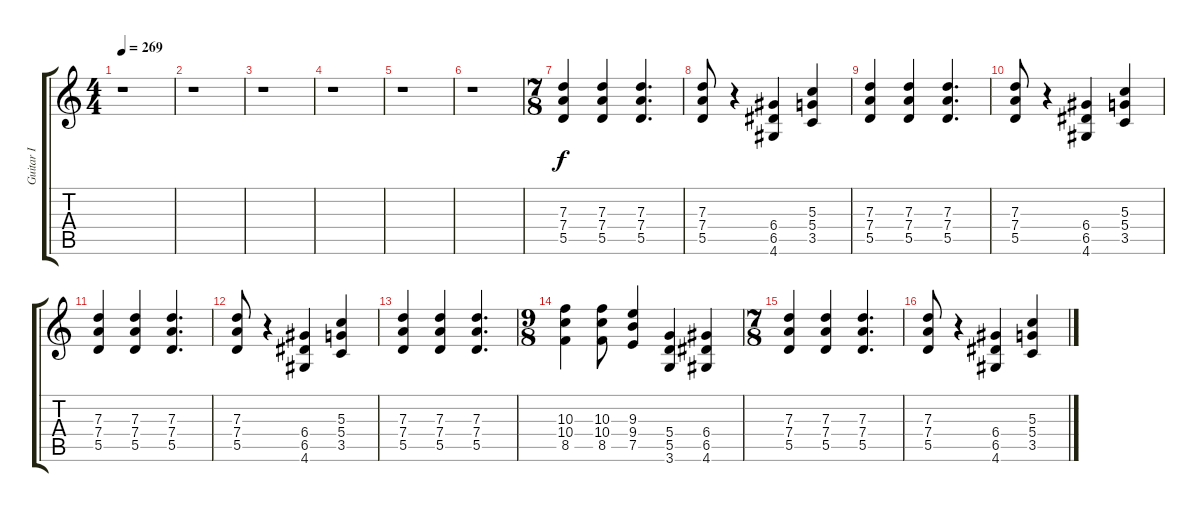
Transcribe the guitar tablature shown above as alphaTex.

\track ("Guitar I" "Guitar I") {instrument distortionguitar}
\staff {score tabs}
\tuning (E4 B3 G3 D3 A2 E2) {hide}
\ts (4 4)
\tempo 269
\clef g2
\ks c
r.1{dy f} |
r.1 |
r.1 |
r.1 |
r.1 |
r.1 |
\ts (7 8)
(7.3 7.4 5.5).4 (7.3 7.4 5.5).4 (7.3 7.4 5.5).4{d} |
(7.3 7.4 5.5).8 r.4 (6.4 6.5 4.6).4 (5.3 5.4 3.5).4 |
(7.3 7.4 5.5).4 (7.3 7.4 5.5).4 (7.3 7.4 5.5).4{d} |
(7.3 7.4 5.5).8 r.4 (6.4 6.5 4.6).4 (5.3 5.4 3.5).4 |
(7.3 7.4 5.5).4 (7.3 7.4 5.5).4 (7.3 7.4 5.5).4{d} |
(7.3 7.4 5.5).8 r.4 (6.4 6.5 4.6).4 (5.3 5.4 3.5).4 |
(7.3 7.4 5.5).4 (7.3 7.4 5.5).4 (7.3 7.4 5.5).4{d} |
\ts (9 8)
(10.3 10.4 8.5).4 (10.3 10.4 8.5).8 (9.3 9.4 7.5).4 (5.4 5.5 3.6).4 (6.4 6.5 4.6).4 |
\ts (7 8)
(7.3 7.4 5.5).4 (7.3 7.4 5.5).4 (7.3 7.4 5.5).4{d} |
(7.3 7.4 5.5).8 r.4 (6.4 6.5 4.6).4 (5.3 5.4 3.5).4
